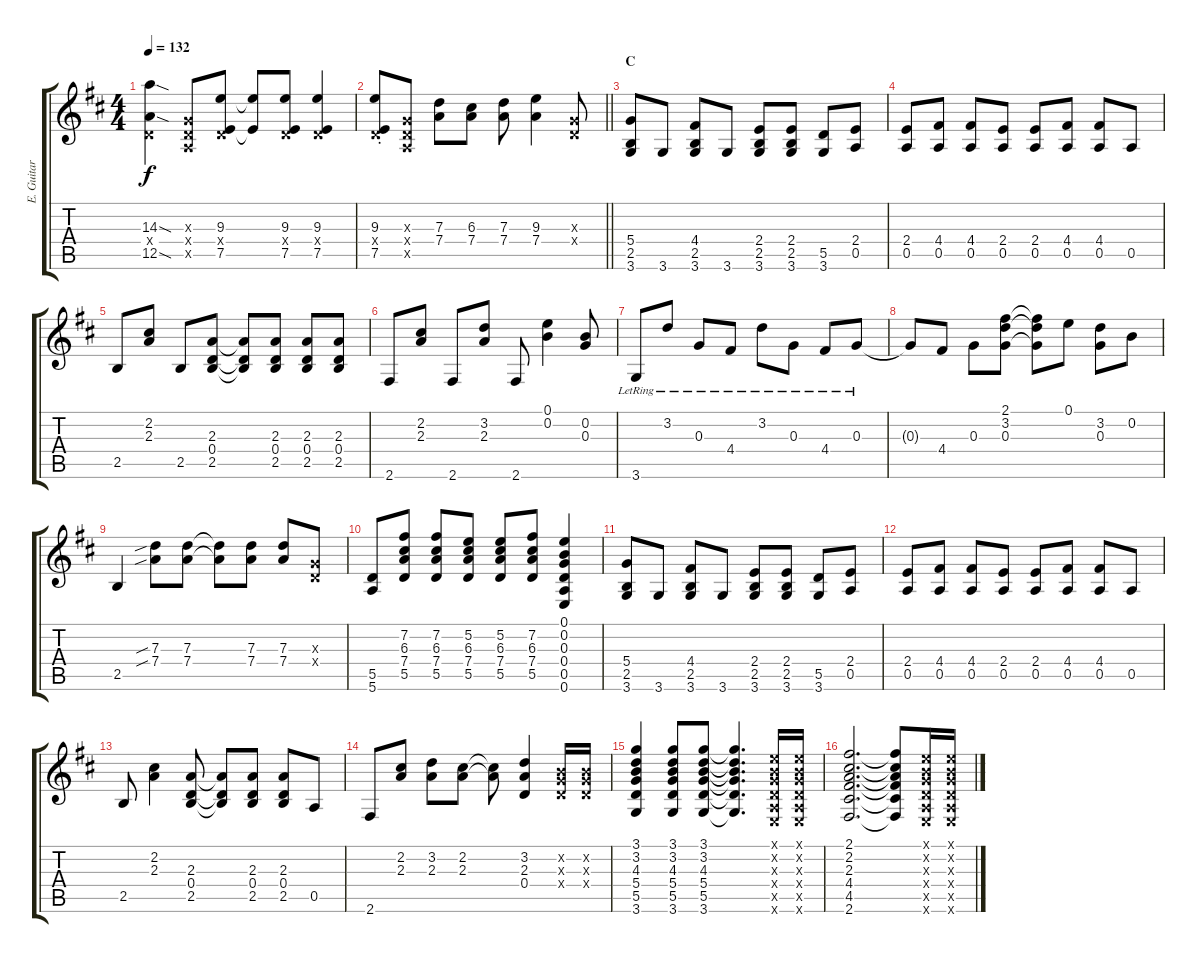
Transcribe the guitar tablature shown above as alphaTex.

\track ("E. Guitar II" "E. Guitar ") {instrument overdrivenguitar}
\staff {score tabs}
\tuning (E4 B3 G3 D3 A2 E2) {hide}
\ts (4 4)
\tempo 132
\clef g2
\ks d
(14.3{sod} 0.4{x} 12.5{sod}).4{dy f} (0.3{x} 0.4{x} 0.5{x}).8 (9.3 0.4{x} 7.5).8 (9.3{t} 7.5{t}).8 (9.3 0.4{x} 7.5).8 (9.3 0.4{x} 7.5).4 |
\barLineRight lightlight
(9.3{st} 0.4{x} 7.5{st}).8 (0.3{x} 0.4{x} 0.5{x}).8 (7.3 7.4).8 (6.3 7.4).8 (7.3 7.4).8 (9.3 7.4).4 (0.3{x} 0.4{x}).8 |
\section ("" "C")
(5.4 2.5 3.6).8 3.6.8 (4.4 2.5 3.6).8 3.6.8 (2.4 2.5 3.6).8 (2.4 2.5 3.6).8 (5.5 3.6).8 (2.4 0.5).8 |
(2.4 0.5).8 (4.4 0.5).8 (4.4 0.5).8 (2.4 0.5).8 (2.4 0.5).8 (4.4 0.5).8 (4.4 0.5).8 0.5.8 |
2.5.8 (2.2 2.3).8 2.5.8 (2.3 0.4 2.5).8 (2.3{t} 0.4{t} 2.5{t}).8 (2.3 0.4 2.5).8 (2.3 0.4 2.5).8 (2.3 0.4 2.5).8 |
2.6.8 (2.2 2.3).8 2.6.8 (3.2 2.3).8 2.6.8 (0.1 0.2).4 (0.2 0.3).8 |
3.6{lr}.8 3.2{lr}.8 0.3{lr}.8 4.4{lr}.8 3.2{lr}.8 0.3{lr}.8 4.4{lr}.8 0.3{lr}.8 |
0.3{t}.8 4.4.8 0.3.8 (2.1 3.2 0.3).8 (2.1{t} 3.2{t} 0.3{t}).8 0.1.8 (3.2 0.3).8 0.2.8 |
2.5.4 (7.3{sib} 7.4{sib}).8 (7.3 7.4).8 (7.3{t} 7.4{t}).8 (7.3 7.4).8 (7.3 7.4).8 (0.3{x} 0.4{x}).8 |
(5.5 5.6).8 (7.2 6.3 7.4 5.5).8 (7.2 6.3 7.4 5.5).8 (5.2 6.3 7.4 5.5).8 (5.2 6.3 7.4 5.5).8 (7.2 6.3 7.4 5.5).8 (0.1 0.2 0.3 0.4 0.5 0.6).4 |
(5.4 2.5 3.6).8 3.6.8 (4.4 2.5 3.6).8 3.6.8 (2.4 2.5 3.6).8 (2.4 2.5 3.6).8 (5.5 3.6).8 (2.4 0.5).8 |
(2.4 0.5).8 (4.4 0.5).8 (4.4 0.5).8 (2.4 0.5).8 (2.4 0.5).8 (4.4 0.5).8 (4.4 0.5).8 0.5.8 |
2.5.8 (2.2 2.3).4 (2.3 0.4 2.5).8 (2.3{t} 0.4{t} 2.5{t}).8 (2.3 0.4 2.5).8 (2.3 0.4 2.5).8 0.5.8 |
2.6.8 (2.2 2.3).8 (3.2 2.3).8 (2.2 2.3).8 (2.2{t} 2.3{t}).8 (3.2 2.3 0.4).4 (0.2{x} 0.3{x} 0.4{x}).16 (0.2{x} 0.3{x} 0.4{x}).16 |
(3.1 3.2 4.3 5.4 5.5 3.6).4 (3.1 3.2 4.3 5.4 5.5 3.6).8 (3.1 3.2 4.3 5.4 5.5 3.6).8 (3.1{t} 3.2{t} 4.3{t} 5.4{t} 5.5{t} 3.6{t}).4{d} (0.1{x} 0.2{x} 0.3{x} 0.4{x} 0.5{x} 0.6{x}).16 (0.1{x} 0.2{x} 0.3{x} 0.4{x} 0.5{x} 0.6{x}).16 |
(2.1 2.2 2.3 4.4 4.5 2.6).2{d} (2.1{t} 2.2{t} 2.3{t} 4.4{t} 4.5{t} 2.6{t}).8 (0.1{x} 0.2{x} 0.3{x} 0.4{x} 0.5{x} 0.6{x}).16 (0.1{x} 0.2{x} 0.3{x} 0.4{x} 0.5{x} 0.6{x}).16
